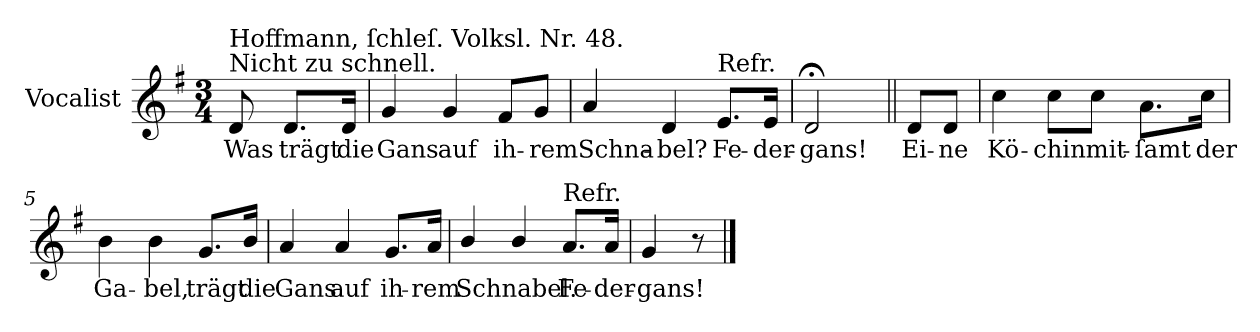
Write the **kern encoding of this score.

**kern	**text
*part1	*part1
*staff1	*staff1
*I"Vocalist	*
*k[f#]	*
*G:	*
*M3/4	*
=	=
!LO:TX:a:t=Nicht zu schnell.	!
!LO:TX:a:t=Hoffmann, ſchleſ. Volksl. Nr. 48.	!
8d	Was
8.dL	trägt
16dJk	die
=1	=1
4g	Gans
4g	auf
8f#L	ih-
8gJ	-rem
=2	=2
4a	Schna-
4d	-bel?
!LO:TX:a:t=Refr.	!
8.eL	Fe-
16eJk	-der-
=3	=3
2d;<	-gans!
=||	=||
8dL	Ei-
8dJ	-ne
=4	=4
4cc	Kö-
8ccL	-chin
8ccJ	mit-
8.aL	-ſamt
16ccJk	der
=5	=5
4b	Ga-
4b	-bel,
8.gL	trägt
16bJk	die
=6	=6
4a	Gans
4a	auf
8.gL	ih-
16aJk	-rem
=7	=7
4b/	Schnabel.
4b/	.
!LO:TX:a:t=Refr.	!
8.aL	Fe-
16aJk	-der-
=8	=8
4g	-gans!
8r	.
==	==
*-	*-
